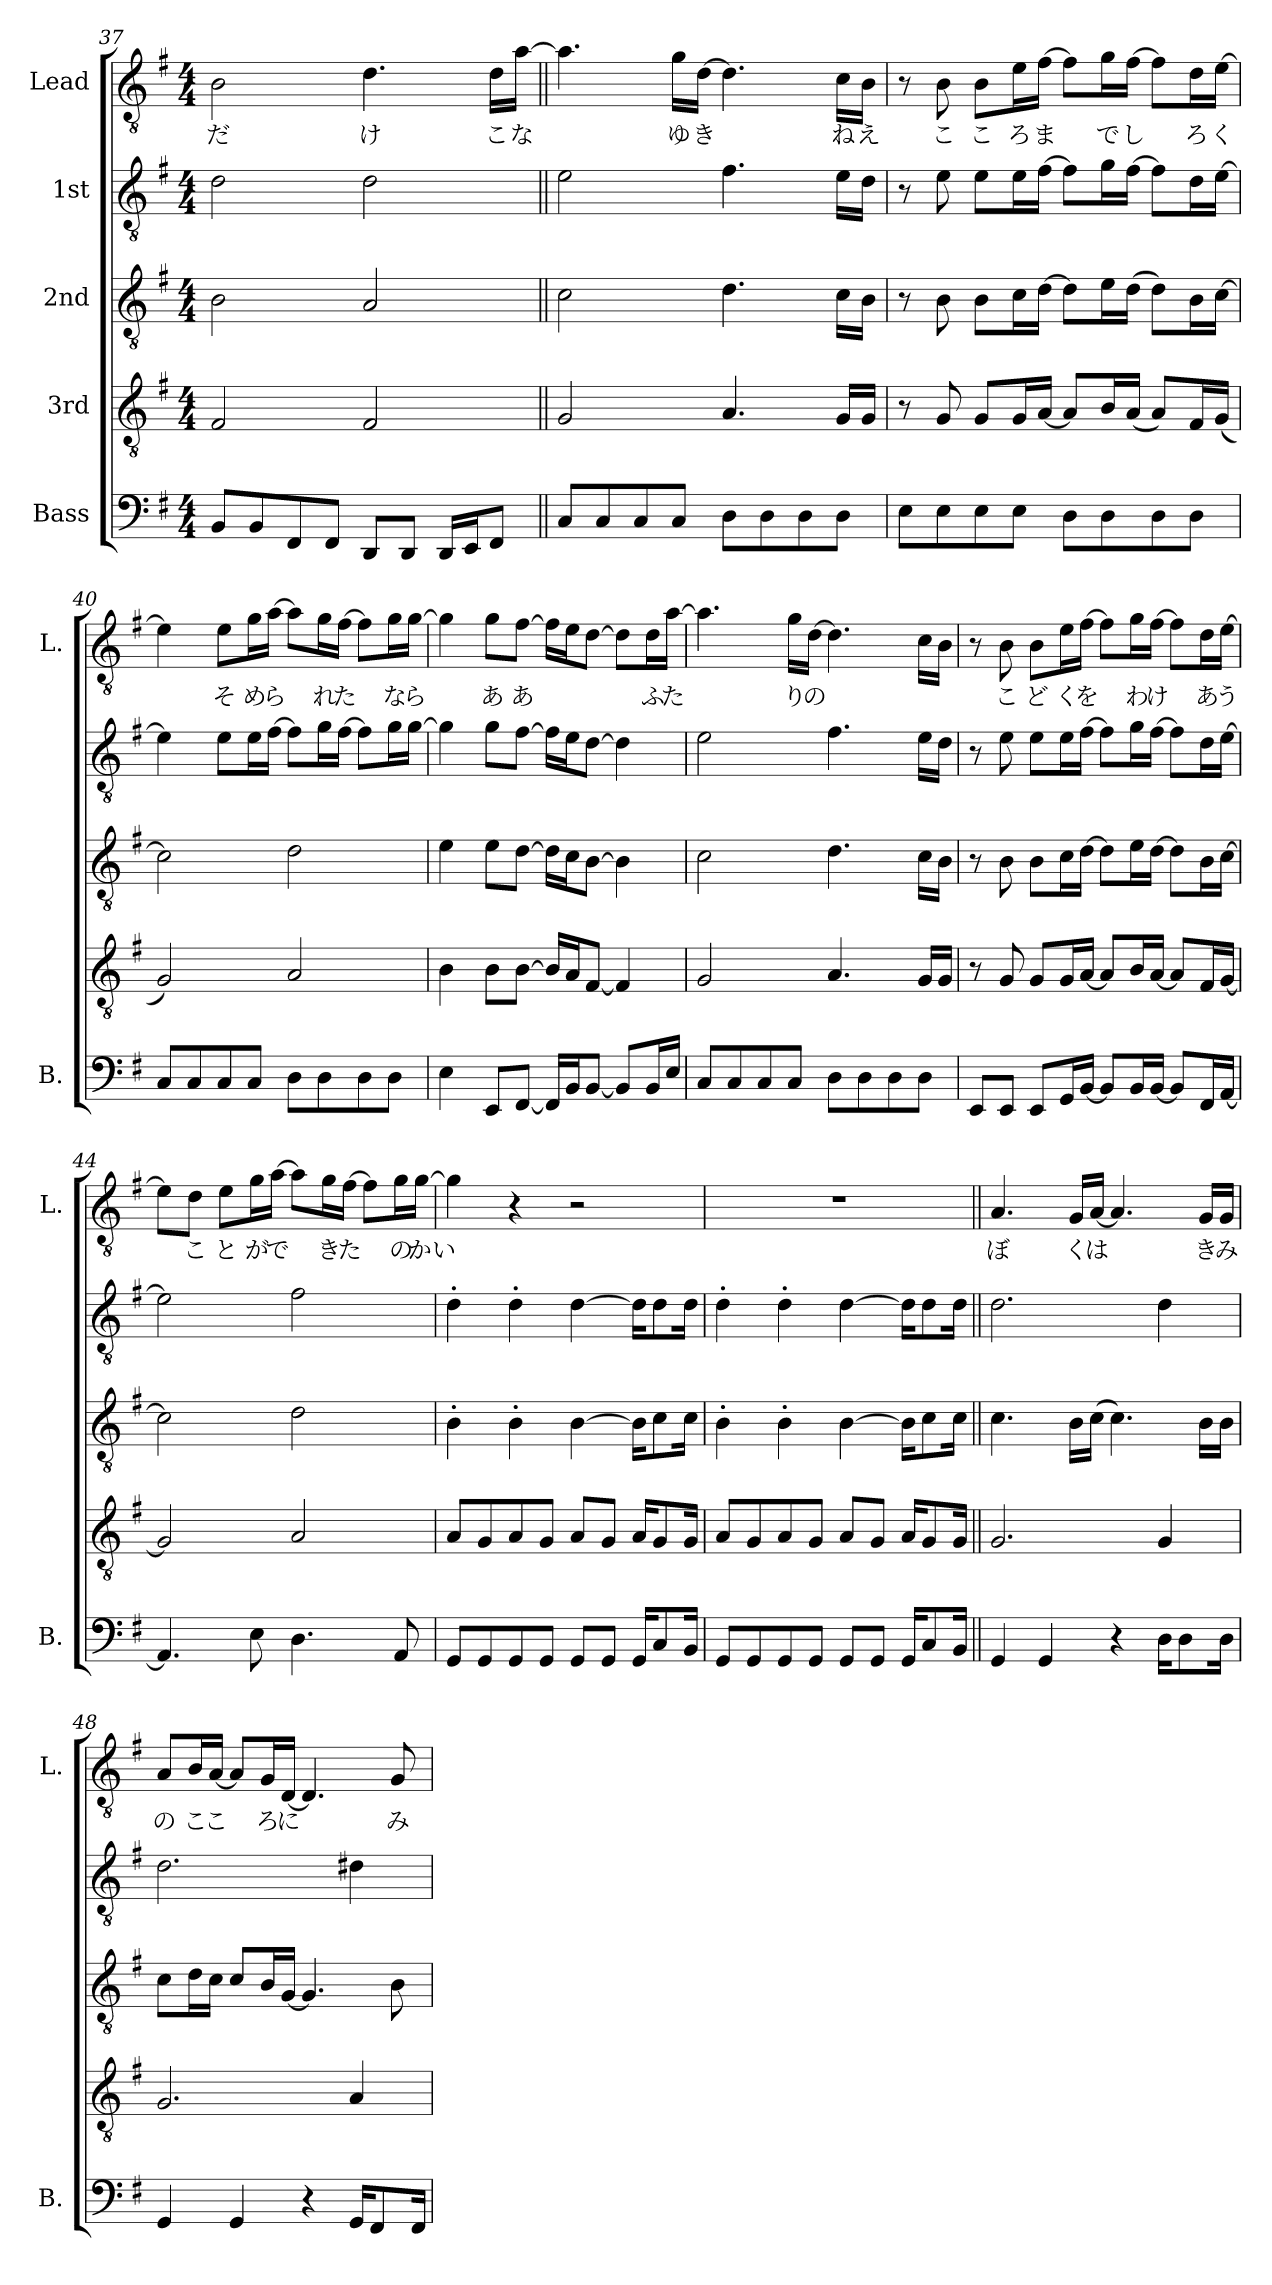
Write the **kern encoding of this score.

**kern	**kern	**kern	**kern	**kern	**text
*part5	*part4	*part3	*part2	*part1	*part1
*staff5	*staff4	*staff3	*staff2	*staff1	*staff1
*I"Bass	*I"3rd	*I"2nd	*I"1st	*I"Lead	*
*I'B.	*	*	*	*I'L.	*
!!LO:LB:g=z
*clefF4	*clefGv2	*clefGv2	*clefGv2	*clefGv2	*
*k[f#]	*k[f#]	*k[f#]	*k[f#]	*k[f#]	*
*M4/4	*M4/4	*M4/4	*M4/4	*M4/4	*
=37	=37	=37	=37	=37	=37
8BB/L	2F#/	2B\	2d\	2B\	だ
8BB/	.	.	.	.	.
8FF#/	.	.	.	.	.
8FF#/J	.	.	.	.	.
8DD/L	2F#/	2A/	2d\	4.d\	け
8DD/J	.	.	.	.	.
16DD/LL	.	.	.	.	.
16EE/J	.	.	.	.	.
8FF#/J	.	.	.	16d\LL	こ
.	.	.	.	[16a\JJ	な
=38||	=38||	=38||	=38||	=38||	=38||
8C/L	2G/	2c\	2e\	4.a\]	.
8C/	.	.	.	.	.
8C/	.	.	.	.	.
8C/J	.	.	.	16g\LL	ゆ
.	.	.	.	[16d\JJ	き
8D\L	4.A/	4.d\	4.f#\	4.d\]	.
8D\	.	.	.	.	.
8D\	.	.	.	.	.
8D\J	16G/LL	16c\LL	16e\LL	16c\LL	ね
.	16G/JJ	16B\JJ	16d\JJ	16B\JJ	え
=39	=39	=39	=39	=39	=39
8E\L	8r	8r	8r	8r	.
8E\	8G/	8B\	8e\	8B\	こ
8E\	8G/L	8B\L	8e\L	8B\L	こ
8E\J	16G/L	16c\L	16e\L	16e\L	ろ
.	[16A/JJ	[16d\JJ	[16f#\JJ	[16f#\JJ	ま
8D\L	8A/L]	8d\L]	8f#\L]	8f#\L]	.
8D\	16B/L	16e\L	16g\L	16g\L	で
.	(16A/JJ	(16d\JJ	[16f#\JJ	[16f#\JJ	し
8D\	8A/L)	8d\L)	8f#\L]	8f#\L]	.
8D\J	16F#/L	16B\L	16d\L	16d\L	ろ
.	(16G/JJ	[16c\JJ	[16e\JJ	[16e\JJ	く
!!LO:PB:g=z
=40	=40	=40	=40	=40	=40
8C/L	2G/)	2c\]	4e\]	4e\]	.
8C/	.	.	.	.	.
8C/	.	.	8e\L	8e\L	そ
8C/J	.	.	16e\L	16g\L	め
.	.	.	[16f#\JJ	[16a\JJ	ら
8D\L	2A/	2d\	8f#\L]	8a\L]	.
8D\	.	.	16g\L	16g\L	れ
.	.	.	[16f#\JJ	[16f#\JJ	た
8D\	.	.	8f#\L]	8f#\L]	.
8D\J	.	.	16g\L	16g\L	な
.	.	.	[16g\JJ	[16g\JJ	ら
=41	=41	=41	=41	=41	=41
4E\	4B\	4e\	4g\]	4g\]	.
8EE/L	8B\L	8e\L	8g\L	8g\L	あ
[8FF#/J	[8B\J	[8d\J	[8f#\J	[8f#\J	あ
16FF#/LL]	16B/LL]	16d\LL]	16f#\LL]	16f#\LL]	.
16BB/J	16A/J	16c\J	16e\J	16e\J	.
[8BB/J	[8F#/J	[8B\J	[8d\J	[8d\J	.
8BB/L]	4F#/]	4B\]	4d\]	8d\L]	.
16BB/L	.	.	.	16d\L	ふ
16E/JJ	.	.	.	[16a\JJ	た
=42	=42	=42	=42	=42	=42
8C/L	2G/	2c\	2e\	4.a\]	.
8C/	.	.	.	.	.
8C/	.	.	.	.	.
8C/J	.	.	.	16g\LL	り
.	.	.	.	[16d\JJ	の
8D\L	4.A/	4.d\	4.f#\	4.d\]	.
8D\	.	.	.	.	.
8D\	.	.	.	.	.
8D\J	16G/LL	16c\LL	16e\LL	16c\LL	.
.	16G/JJ	16B\JJ	16d\JJ	16B\JJ	.
!!LO:LB:g=z
=43	=43	=43	=43	=43	=43
8EE/L	8r	8r	8r	8r	.
8EE/J	8G/	8B\	8e\	8B\	こ
8EE/L	8G/L	8B\L	8e\L	8B\L	ど
16GG/L	16G/L	16c\L	16e\L	16e\L	く
[16BB/JJ	[16A/JJ	[16d\JJ	[16f#\JJ	[16f#\JJ	を
8BB/L]	8A/L]	8d\L]	8f#\L]	8f#\L]	.
16BB/L	16B/L	16e\L	16g\L	16g\L	わ
[16BB/JJ	[16A/JJ	[16d\JJ	[16f#\JJ	[16f#\JJ	け
8BB/L]	8A/L]	8d\L]	8f#\L]	8f#\L]	.
16FF#/L	16F#/L	16B\L	16d\L	16d\L	あ
[16AA/JJ	[16G/JJ	[16c\JJ	[16e\JJ	[16e\JJ	う
=44	=44	=44	=44	=44	=44
4.AA/]	2G/]	2c\]	2e\]	8e\L]	.
.	.	.	.	8d\J	こ
.	.	.	.	8e\L	と
8E\	.	.	.	16g\L	が
.	.	.	.	[16a\JJ	で
4.D\	2A/	2d\	2f#\	8a\L]	.
.	.	.	.	16g\L	き
.	.	.	.	[16f#\JJ	た
.	.	.	.	8f#\L]	.
8AA/	.	.	.	16g\L	の
.	.	.	.	[16g\JJ	かい
=45	=45	=45	=45	=45	=45
8GG/L	8A/L	4B'\	4d'\	4g\]	.
8GG/	8G/	.	.	.	.
8GG/	8A/	4B'\	4d'\	4r	.
8GG/J	8G/J	.	.	.	.
8GG/L	8A/L	[4B\	[4d\	2r	.
8GG/J	8G/J	.	.	.	.
16GG/KL	16A/KL	16B\KL]	16d\KL]	.	.
8C/	8G/	8c\	8d\	.	.
16BB/Jk	16G/Jk	16c\Jk	16d\Jk	.	.
!!LO:PB:g=z
=46	=46	=46	=46	=46	=46
8GG/L	8A/L	4B'\	4d'\	1r	.
8GG/	8G/	.	.	.	.
8GG/	8A/	4B'\	4d'\	.	.
8GG/J	8G/J	.	.	.	.
8GG/L	8A/L	[4B\	[4d\	.	.
8GG/J	8G/J	.	.	.	.
16GG/KL	16A/KL	16B\KL]	16d\KL]	.	.
8C/	8G/	8c\	8d\	.	.
16BB/Jk	16G/Jk	16c\Jk	16d\Jk	.	.
=47||	=47||	=47||	=47||	=47||	=47||
4GG/	2.G/	4.c\	2.d\	4.A/	ぼ
4GG/	.	.	.	.	.
.	.	16B\LL	.	16G/LL	く
.	.	(16c\JJ	.	[16A/JJ	は
4r	.	4.c\)	.	4.A/]	.
16D\KL	4G/	.	4d\	.	.
8D\	.	.	.	.	.
.	.	16B\LL	.	16G/LL	き
16D\Jk	.	16B\JJ	.	16G/JJ	み
=48	=48	=48	=48	=48	=48
4GG/	2.G/	8c\L	2.d\	8A/L	の
.	.	16d\L	.	16B/L	こ
.	.	16c\JJ	.	[16A/JJ	こ
4GG/	.	8c/L	.	8A/L]	.
.	.	16B/L	.	16G/L	ろ
.	.	[16G/JJ	.	[16D/JJ	に
4r	.	4.G/]	.	4.D/]	.
16GG/KL	4A/	.	4d#X\	.	.
8FF#/	.	.	.	.	.
.	.	8B\	.	8G/	み
16FF#/Jk	.	.	.	.	.
=	=	=	=	=	=
*-	*-	*-	*-	*-	*-
